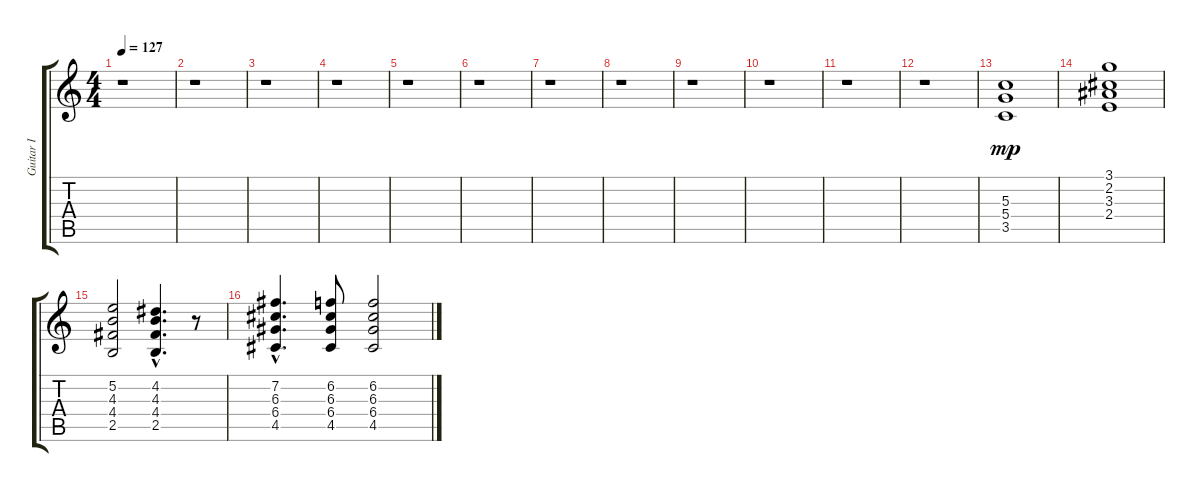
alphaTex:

\track ("Guitar I" "Guitar I") {instrument electricguitarclean}
\staff {score tabs}
\tuning (E4 B3 G3 D3 A2 E2) {hide}
\ts (4 4)
\tempo 127
\clef g2
\ks c
r.1{dy mp} |
r.1 |
r.1 |
r.1 |
r.1 |
r.1 |
r.1 |
r.1 |
r.1 |
r.1 |
r.1 |
r.1 |
(5.3 5.4 3.5).1 |
(3.1 2.2 3.3 2.4).1 |
(5.2 4.3 4.4 2.5).2 (4.2{hac} 4.3{hac} 4.4{hac} 2.5{hac}).4{d} r.8 |
(7.2{hac} 6.3{hac} 6.4{hac} 4.5{hac}).4{d} (6.2 6.3 6.4 4.5).8 (6.2 6.3 6.4 4.5).2
